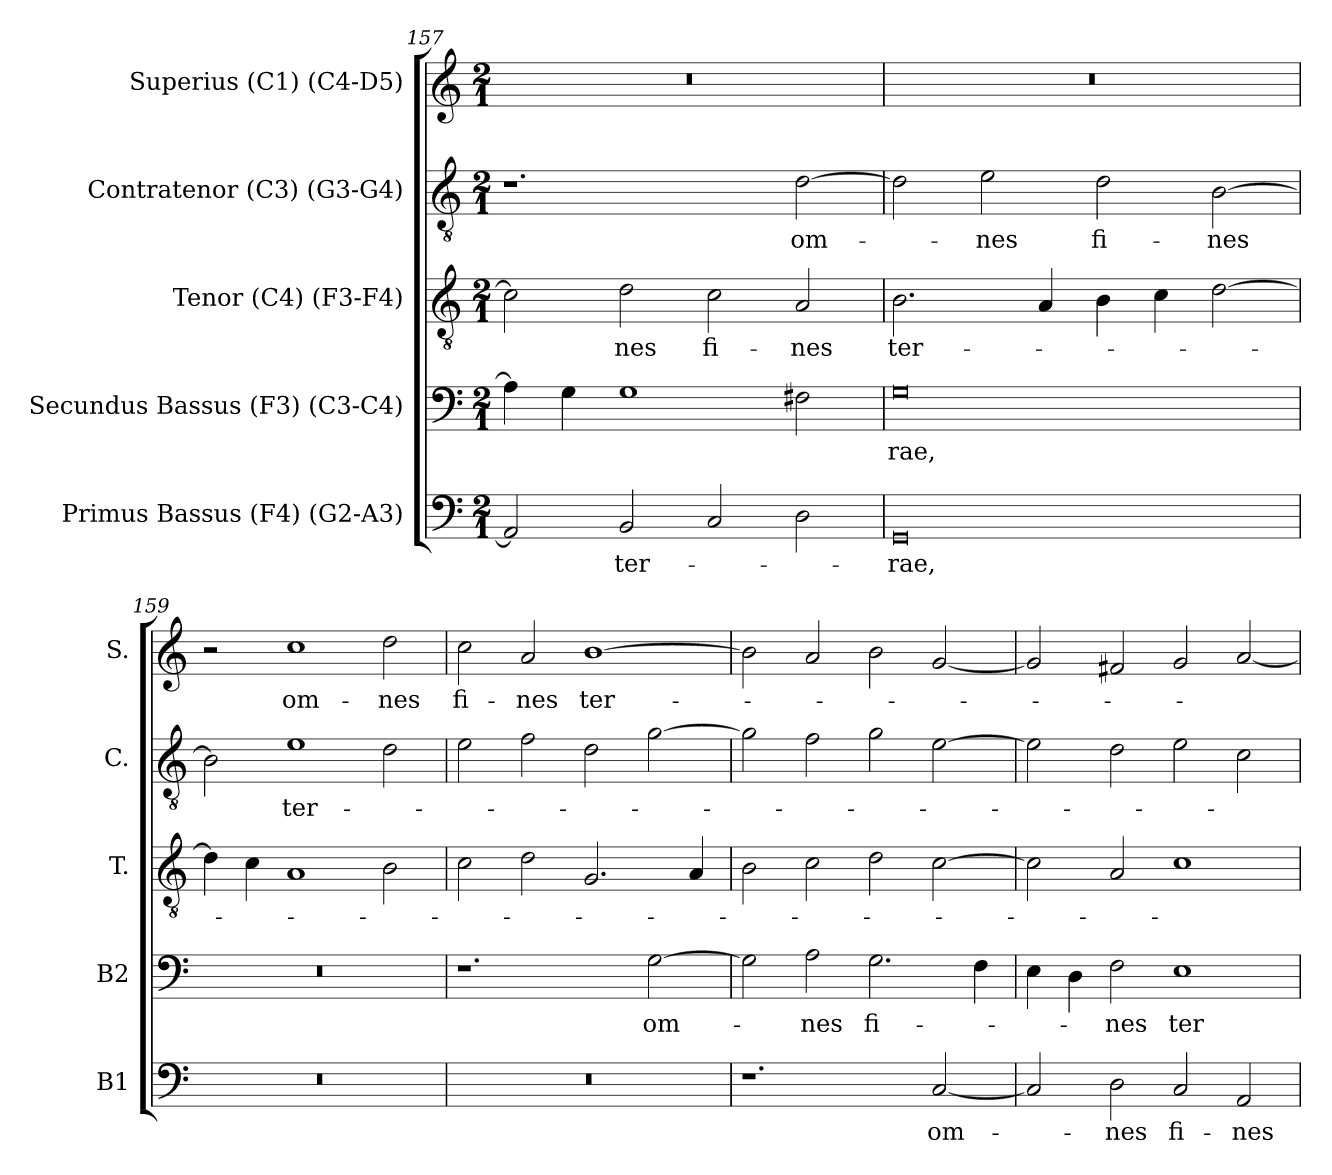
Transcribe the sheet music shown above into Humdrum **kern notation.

**kern	**text	**kern	**text	**kern	**text	**kern	**text	**kern	**text
*part5	*part5	*part4	*part4	*part3	*part3	*part2	*part2	*part1	*part1
*staff5	*staff5	*staff4	*staff4	*staff3	*staff3	*staff2	*staff2	*staff1	*staff1
*I"Primus Bassus (F4) (G2-A3)	*	*I"Secundus Bassus (F3) (C3-C4)	*	*I"Tenor (C4) (F3-F4)	*	*I"Contratenor (C3) (G3-G4)	*	*I"Superius (C1) (C4-D5)	*
*I'B1	*	*I'B2	*	*I'T.	*	*I'C.	*	*I'S.	*
*clefF4	*	*clefF4	*	*clefGv2	*	*clefGv2	*	*clefG2	*
*	*	*	*	*ITrd7c12	*	*ITrd7c12	*	*	*
*k[]	*	*k[]	*	*k[]	*	*k[]	*	*k[]	*
*C:	*	*C:	*	*C:	*	*C:	*	*C:	*
*M2/1	*	*M2/1	*	*M2/1	*	*M2/1	*	*M2/1	*
=157	=157	=157	=157	=157	=157	=157	=157	=157	=157
!	!	!	!	!	!	!	!	!LO:N:vis=1	!
2AAi/]	.	4Ai\]	.	2Ci\]	.	1.r	.	0r	.
.	.	4Gi\	.	.	.	.	.	.	.
!	!LO:LY:b:color=#000000	!	!	!	!	!	!	!	!
!	!	!	!	!	!LO:LY:b:color=#000000	!	!	!	!
2BBi/	ter-	1Gi	.	2Di\	-nes	.	.	.	.
!	!	!	!	!	!LO:LY:b:color=#000000	!	!	!	!
2Ci/	.	.	.	2Ci\	fi-	.	.	.	.
!	!	!	!	!	!LO:LY:b:color=#000000	!	!	!	!
!	!	!	!	!	!	!	!LO:LY:b:color=#000000	!	!
2Di\	.	2F#i\	.	2AAi/	-nes	[2Di\	om-	.	.
=158	=158	=158	=158	=158	=158	=158	=158	=158	=158
!	!LO:LY:b:color=#000000	!	!	!	!	!	!	!	!
!	!	!	!LO:LY:b:color=#000000	!	!	!	!	!	!
!	!	!	!	!	!LO:LY:b:color=#000000	!	!	!LO:N:vis=1	!
0GGi	-rae,	0Gi	-rae,	2.BBi\	ter-	2Di\]	.	0r	.
!	!	!	!	!	!	!	!LO:LY:b:color=#000000	!	!
.	.	.	.	.	.	2Ei\	-nes	.	.
.	.	.	.	4AAi/	.	.	.	.	.
!	!	!	!	!	!	!	!LO:LY:b:color=#000000	!	!
.	.	.	.	4BBi\	.	2Di\	fi-	.	.
.	.	.	.	4Ci\	.	.	.	.	.
!	!	!	!	!	!	!	!LO:LY:b:color=#000000	!	!
.	.	.	.	[2Di\	.	[2BBi\	-nes	.	.
=159	=159	=159	=159	=159	=159	=159	=159	=159	=159
!LO:N:vis=1	!	!LO:N:vis=1	!	!	!	!	!	!	!
0r	.	0r	.	4Di\]	.	2BBi\]	.	2r	.
.	.	.	.	4Ci\	.	.	.	.	.
!	!	!	!	!	!	!	!LO:LY:b:color=#000000	!	!
!	!	!	!	!	!	!	!	!	!LO:LY:b:color=#000000
.	.	.	.	1AAi	.	1Ei	ter-	1cci	om-
!	!	!	!	!	!	!	!	!	!LO:LY:b:color=#000000
.	.	.	.	2BBi\	.	2Di\	.	2ddi\	-nes
!!LO:LB:g=z
=160	=160	=160	=160	=160	=160	=160	=160	=160	=160
!LO:N:vis=1	!	!	!	!	!	!	!	!	!
!	!	!	!	!	!	!	!	!	!LO:LY:b:color=#000000
0r	.	1.r	.	2Ci\	.	2Ei\	.	2cci\	fi-
!	!	!	!	!	!	!	!	!	!LO:LY:b:color=#000000
.	.	.	.	2Di\	.	2Fi\	.	2ai/	-nes
!	!	!	!	!	!	!	!	!	!LO:LY:b:color=#000000
.	.	.	.	2.GGi/	.	2Di\	.	[1bi	ter-
!	!	!	!LO:LY:b:color=#000000	!	!	!	!	!	!
.	.	[2Gi\	om-	.	.	[2Gi\	.	.	.
.	.	.	.	4AAi/	.	.	.	.	.
=161	=161	=161	=161	=161	=161	=161	=161	=161	=161
1.r	.	2Gi\]	.	2BBi\	.	2Gi\]	.	2bi\]	.
!	!	!	!LO:LY:b:color=#000000	!	!	!	!	!	!
.	.	2Ai\	-nes	2Ci\	.	2Fi\	.	2ai/	.
!	!	!	!LO:LY:b:color=#000000	!	!	!	!	!	!
.	.	2.Gi\	fi-	2Di\	.	2Gi\	.	2bi\	.
!	!LO:LY:b:color=#000000	!	!	!	!	!	!	!	!
[2Ci/	om-	.	.	[2Ci\	.	[2Ei\	.	[2gi/	.
.	.	4Fi\	.	.	.	.	.	.	.
=162	=162	=162	=162	=162	=162	=162	=162	=162	=162
2Ci/]	.	4Ei\	.	2Ci\]	.	2Ei\]	.	2gi/]	.
.	.	4Di\	.	.	.	.	.	.	.
!	!LO:LY:b:color=#000000	!	!	!	!	!	!	!	!
!	!	!	!LO:LY:b:color=#000000	!	!	!	!	!	!
2Di\	-nes	2Fi\	-nes	2AAi/	.	2Di\	.	2f#i/	.
!	!LO:LY:b:color=#000000	!	!	!	!	!	!	!	!
!	!	!	!LO:LY:b:color=#000000	!	!	!	!	!	!
2Ci/	fi-	1Ei	ter-	1Ci	.	2Ei\	.	2gi/	.
!	!LO:LY:b:color=#000000	!	!	!	!	!	!	!	!
2AAi/	-nes	.	.	.	.	2Ci\	.	[2ai/	.
=	=	=	=	=	=	=	=	=	=
*-	*-	*-	*-	*-	*-	*-	*-	*-	*-
